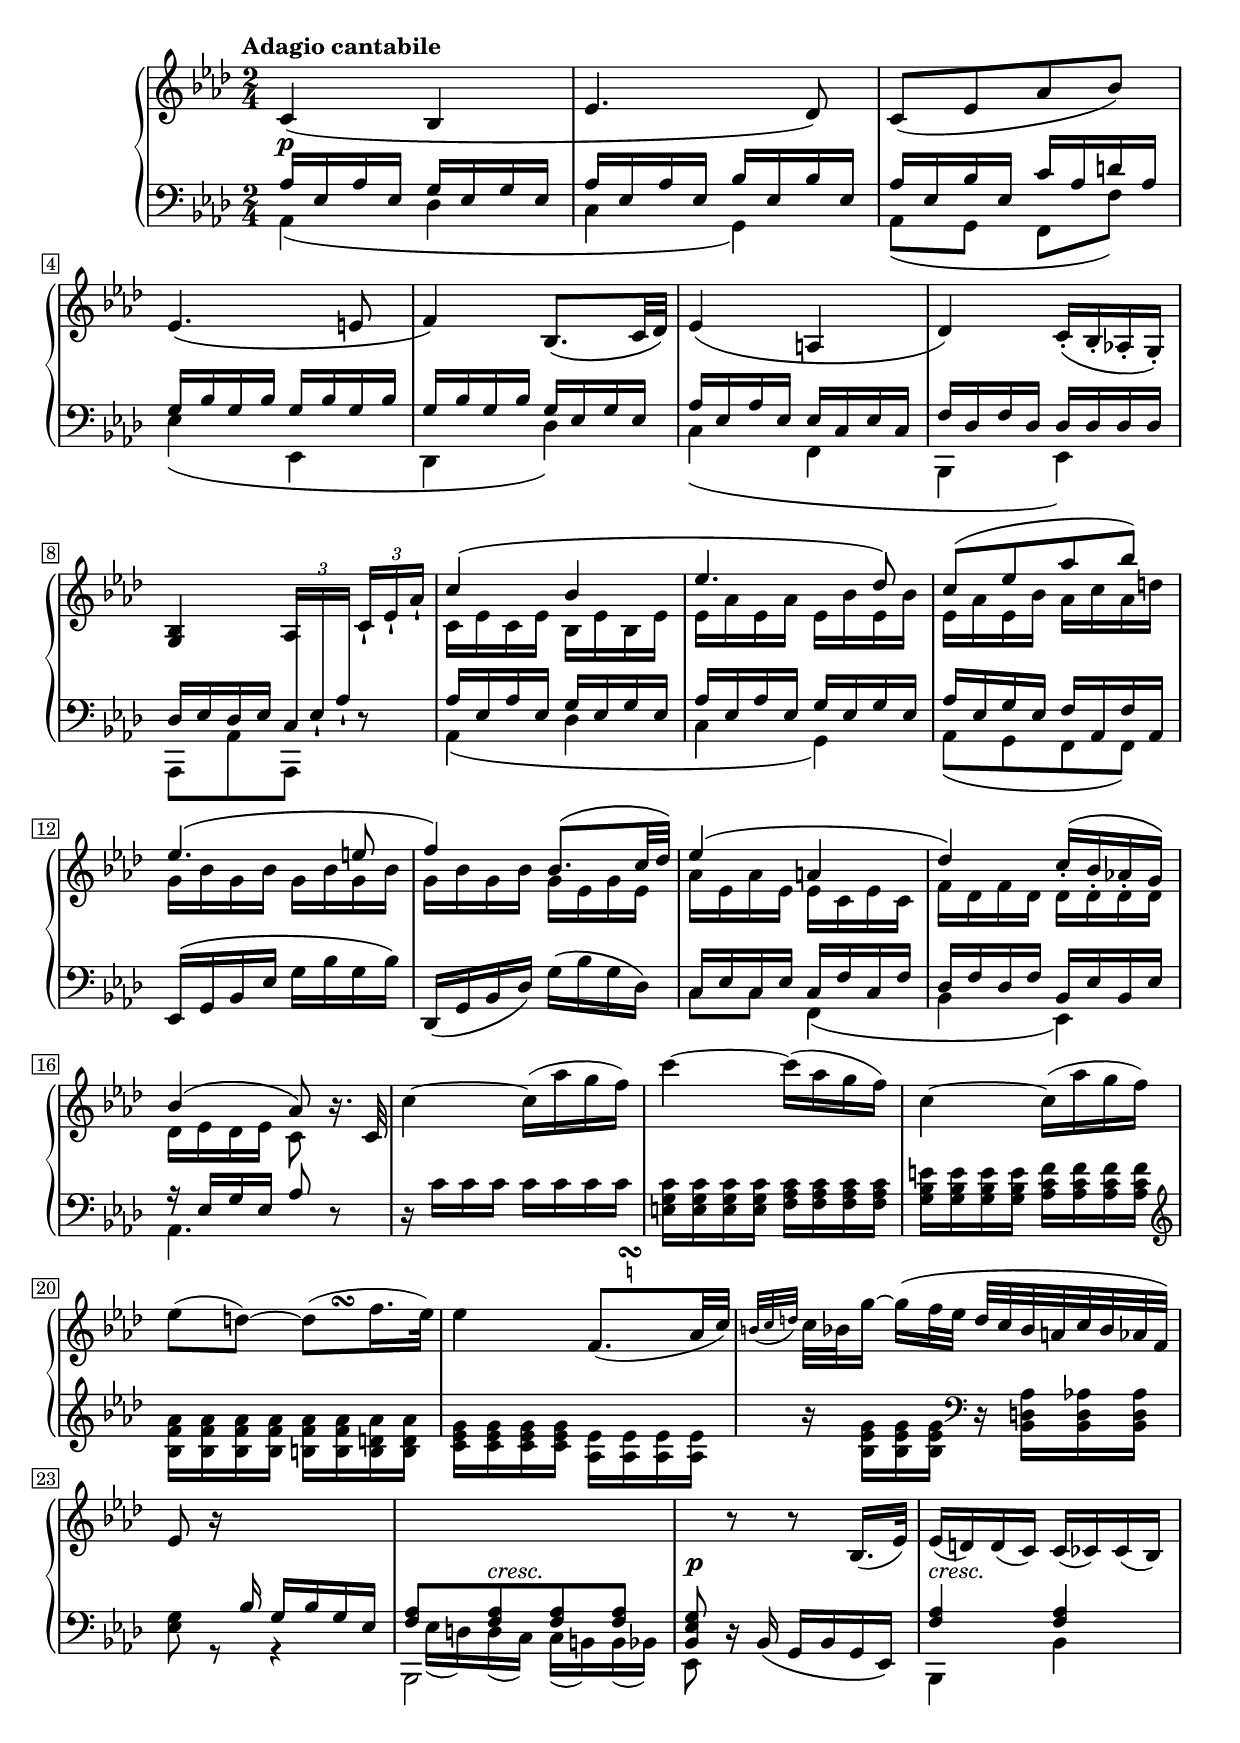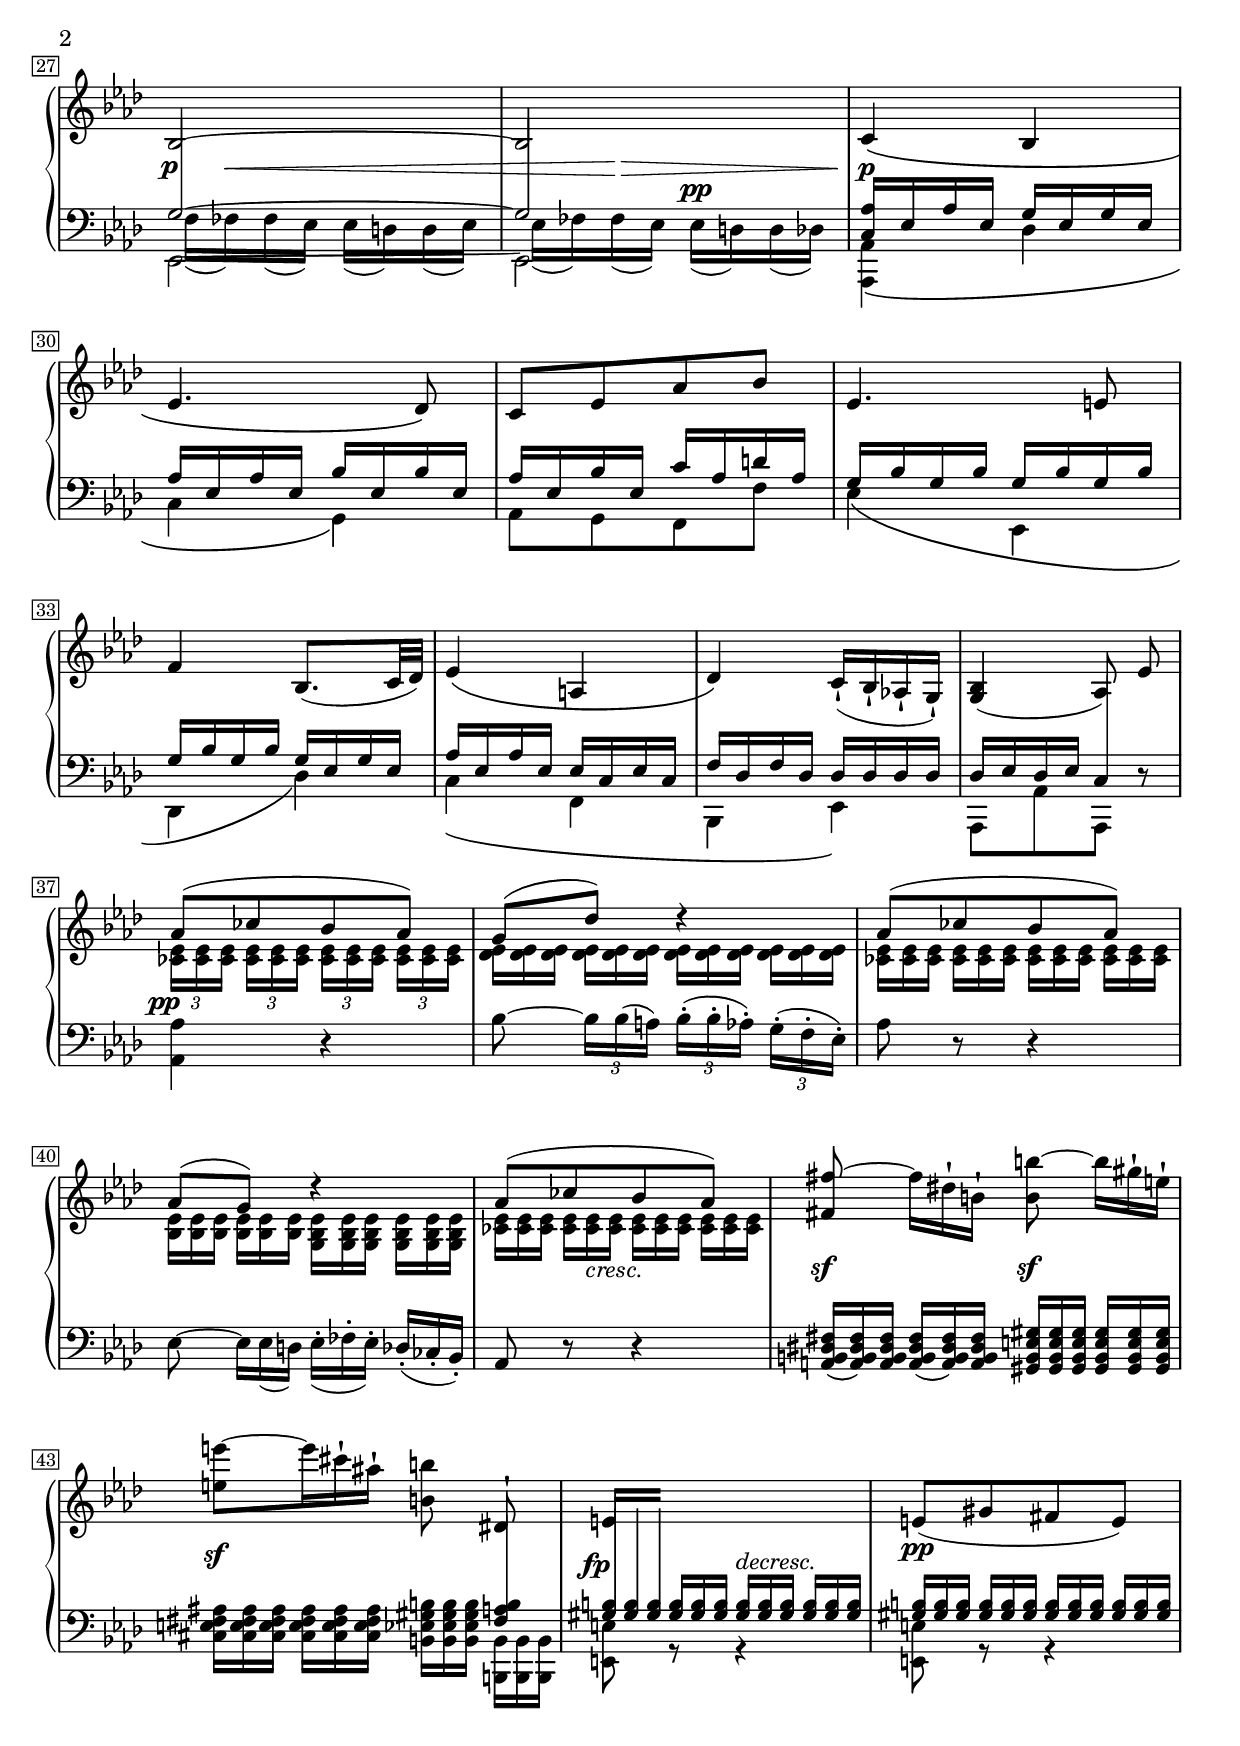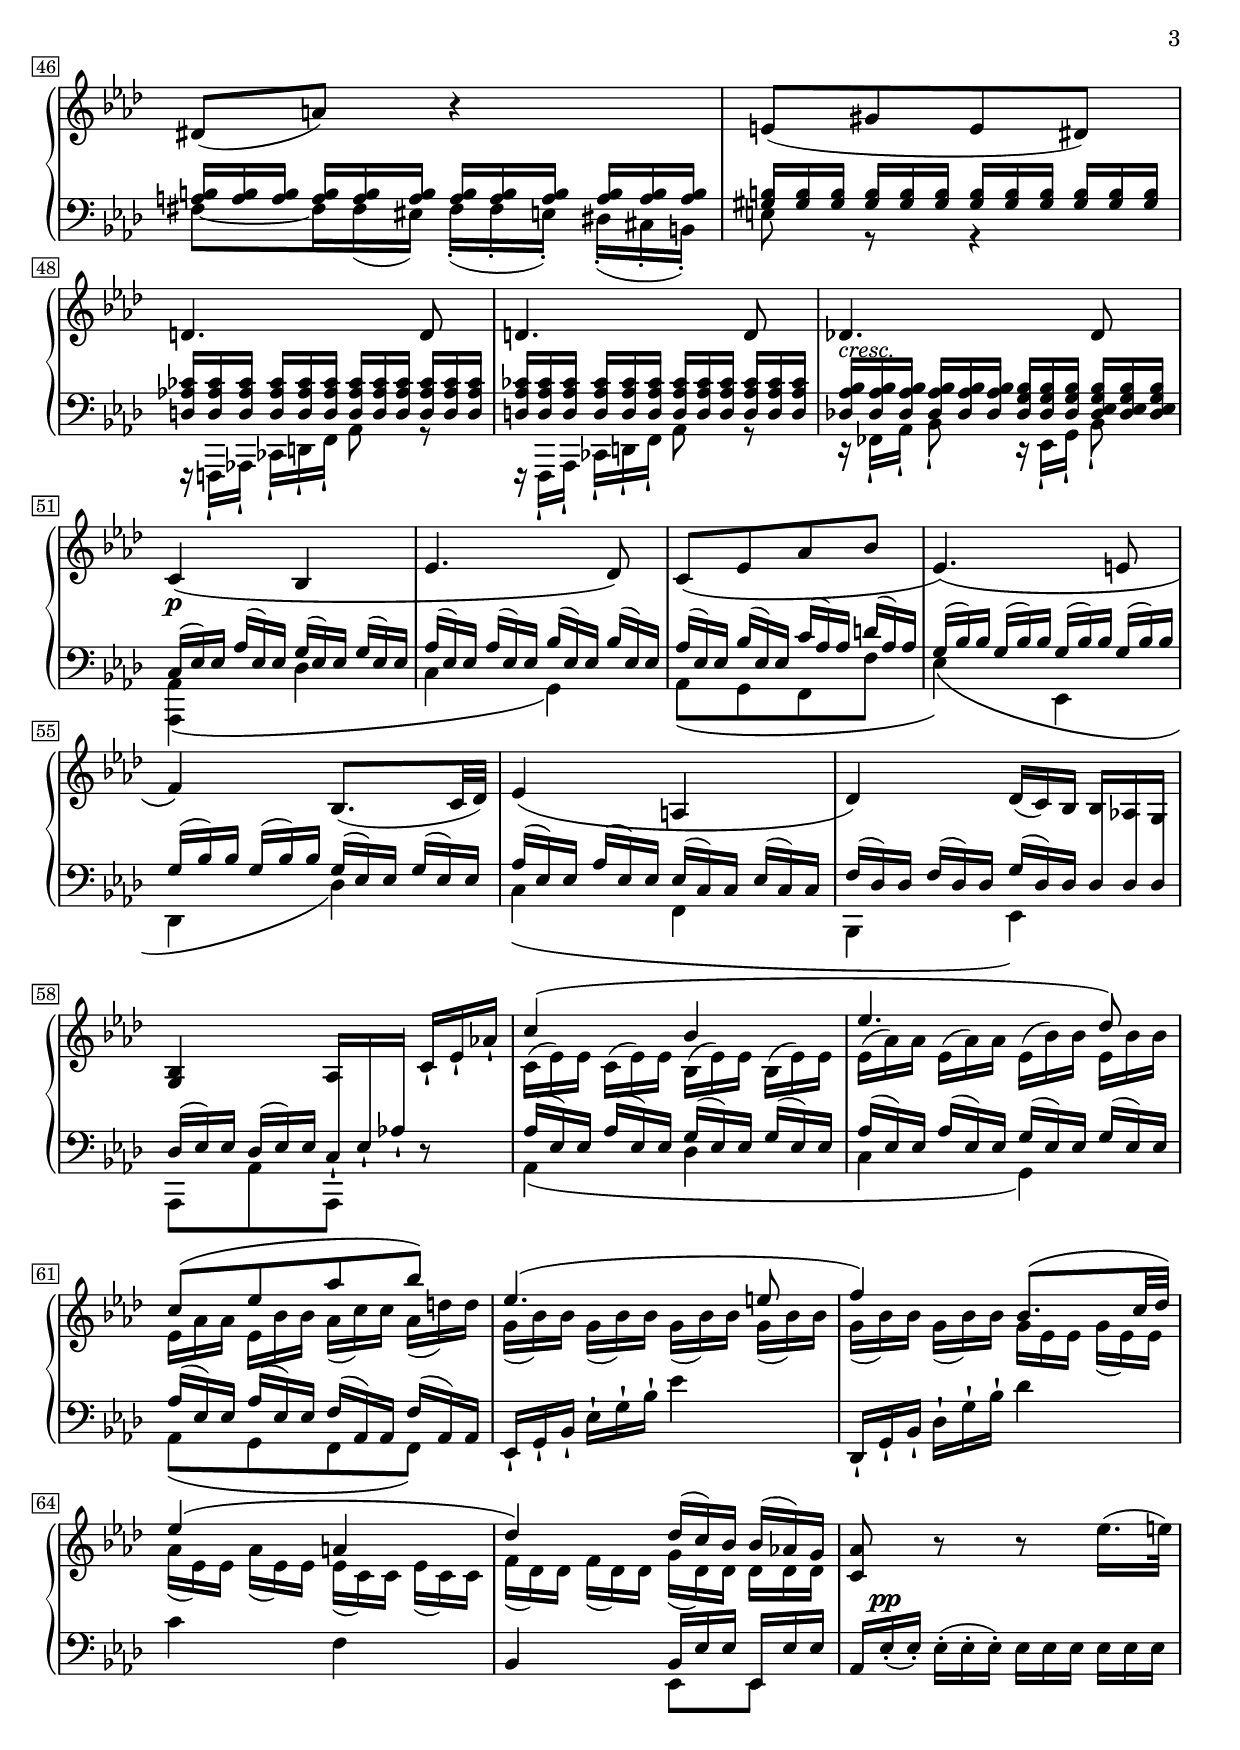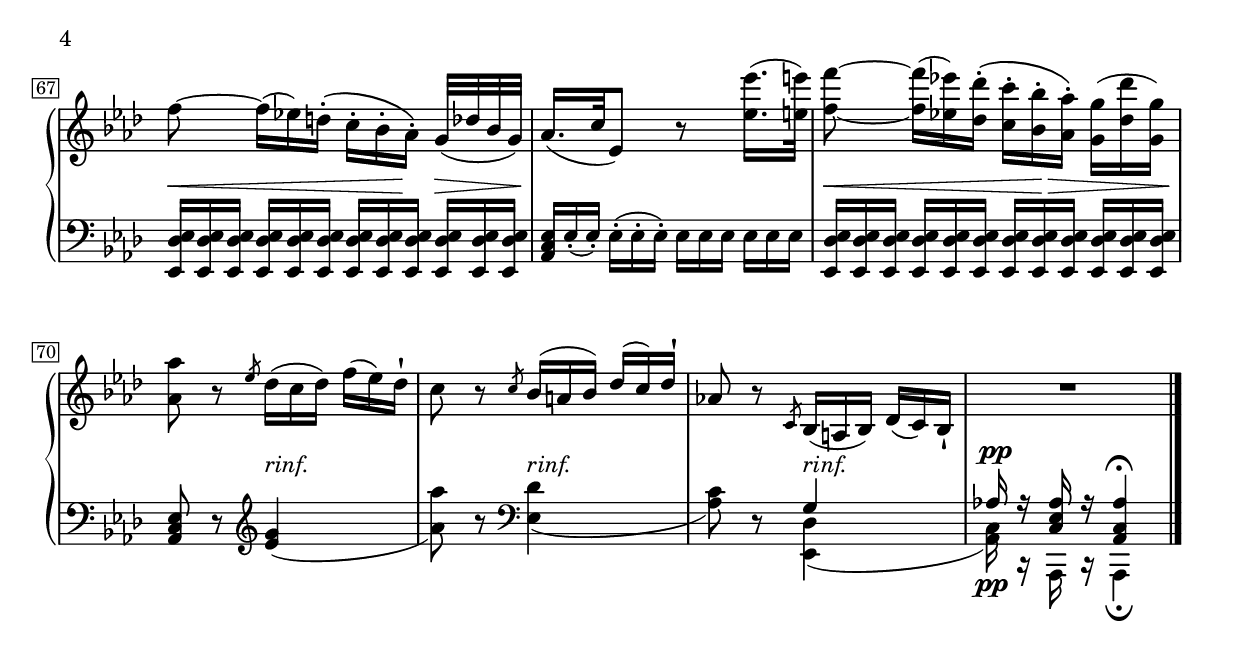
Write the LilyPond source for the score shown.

Global = {
  \key aes \major
  \time 2/4
  \include "../global.ly"
}

bottom = \change Staff = "lower"
top = \change Staff = "upper"
cresc = \markup { "cresc." }
decresc = \markup { "decresc." }
rinf = \markup { "rinf." }

Sopran = \context Voice = "one" \relative c' {
  \voiceOne
  %\override DynamicText.Y-offset = #-2.4
  \override MultiMeasureRest.staff-position = #0
  \override Parentheses.font-size = #1
  \override Rest.staff-position = #0
  \phrasingSlurDown\stemUp\slurDown\tieUp
  \tempo "Adagio cantabile"
  %1
  | c4\( bes
  | ees4. des8\)
  | c8[\( ees aes bes]\)
  | ees,4.\( e8
  %5
  | f4\) bes,8.\( c32 des\)
  | ees4\( a,
  | des\) c16_.\( bes_. aes_. g_.\)
  | <g bes>4
    \override Beam.positions = #'(0.5 . 0.5)
    \tuplet 3/2 { aes16[ \bottom ees_! aes_!] }
    \top \override Beam.positions = #'(2.5 . 2.8)
    \tuplet 3/2 { c_![ ees_! aes_!] }
    \revert Beam.positions
  | \phrasingSlurUp c4\( bes
  %10
  | ees4. des8\)
  | c8[\( ees aes bes]\)
  | ees,4.\( e8
  | f4\) bes,8.\( c32 des\)
  | ees4\( a,
  %15
  | des\) c16_.\( bes_. aes_. g_.\)
  | bes4\( aes8\) r16. c,32
  | \slurNeutral\stemNeutral\tieNeutral
    c'4~ c16( aes' g f)
  | c'4~ c16( aes g f)
  | c4~ c16( aes' g f)
  %20
  | ees8( d~) \after 16 \turn d8( f16. ees32)
  | ees4
    \after 16
    {
      \once\set suggestAccidentals = ##t
      \once\override AccidentalSuggestion.avoid-slur = #'inside
      \once\override AccidentalSuggestion.font-size = -3
      \once\override AccidentalSuggestion.script-priority = -1
      \once \hideNotes
      c!8\turn \noBeam
    }
    f,8.[_( aes32 c)]
  | \grace { \stemUp b( c d!) } \stemNeutral c[ bes g'16~] g\( f32 ees d c bes a c bes aes f\)
  | ees8 r16 \bottom \phrasingSlurNeutral\slurNeutral\stemUp\tieUp bes g[ bes g ees]
  | <f aes>8[ q q q]
  %25
  | <bes, ees g> \top r8 r8 bes'16.( ees32)
  | ees16( d) d( c)  c( ces) ces( bes)
  | bes2~
  | bes
  | c4\( bes
  %30
  | ees4. des8\)
  | c[ ees aes bes]
  | ees,4. e8
  | f4 bes,8.( c32 des)
  | ees4\( a,
  %35
  | des\)  c16_!( bes_! aes_! g_!)
  | <g bes>4( \autoBeamOff aes8) ees' \autoBeamOn
  | aes[^( ces bes aes])
  | \slurUp g( des') d4\rest
  | aes8[( ces bes aes])
  %40
  | aes( g) d'4\rest
  | aes8[( ces bes aes])
  | <fis fis'>8~
    \omit TupletBracket \omit TupletNumber
    \stemNeutral\slurNeutral
    \tuplet 3/2 { fis'16[ dis-! b-!] } <b b'>8~ \tuplet 3/2 { b'16[ gis-! e-!] }
  | <e e'>8~ \tuplet 3/2 { e'16 cis-! ais-! } \autoBeamOff <b, b'>8 dis,-! \autoBeamOn
  | \tuplet 3/2 { \once\omit Flag e16 \hideNotes e e \unHideNotes } s4.
  %45
  | e8[( gis fis e])
  | dis( a') r4
  | e8[( gis e dis])
  | d4. d8
  | d4. d8
  %50
  | des4. des8
    \break
  | c4\( bes
  | ees4. des8\)
  | c[\( ees aes bes]
  | ees,4.\)\( e8
  %55
  | f4\) bes,8.( c32 des)
  | ees4\( a,
  | des\) \tuplet 3/2 { des16[( c) bes] } \tuplet 3/2 { bes[ aes g] }
  | <g bes>4
    \tuplet 3/2 { \once\omit Flag aes16 \hideNotes a a \unHideNotes }
    \tuplet 3/2 { c_![ ees_! aes_!] }
  | \phrasingSlurUp\stemUp\slurUp c4\( bes
  %60
  | ees4. des8\)
  | c8[\( ees aes bes]\)
  | ees,4.\( e8
  | f4\) bes,8.\( c32 des\)
  | ees4\( a,
  %65
  | des\) \tuplet 3/2 { des16[( c) bes] } \tuplet 3/2 { bes[( aes) g] }
  | \stemNeutral\slurNeutral\tieNeutral <c, aes'>8 r r ees'16.( e32)
  | f8~ \tuplet 3/2 { f16[( ees) d-.]\( } \tuplet 3/2 { c-.[ bes-. aes-.]\) } g32[( des' bes g])
  | aes16.( c32 ees,8) r <ees' ees'>16.[( <e e'>32])
  | <f f'>8~ \tuplet 3/2 { q16[( <ees ees'>) <des des'>-.]\( }
    \tuplet 3/2 { <c c'>-.[ <bes bes'>-. <aes aes'>-.]\) } \tuplet 3/2 { <g g'>[( <des' des'> <g, g'>]) }
  %70
  | <aes aes'>8 r \once\stemUp \slashedGrace ees'8 \tuplet 3/2 { des16[( c des]) }
    \tuplet 3/2 { f( ees) des-! }
  | c8 r \stemUp\slurUp
    \slashedGrace c8 \tuplet 3/2 { bes16[( a bes]) } \tuplet 3/2 { des16[( c) des-!] }
  | \stemNeutral\slurNeutral
    aes8 r \slashedGrace c,8 \tuplet 3/2 { bes16[( a bes]) } \tuplet 3/2 { des16[( c) bes_!] }
  | R1*1/2
    \bar "|."
}

Alto = \context Voice = "two" \relative c' {
  \voiceTwo
  \override MultiMeasureRest.staff-position = #0
  \override Rest.staff-position = #0
  \override Stem.cross-staff = ##t
  %1
  | s2*8
  %9
  | c16 ees c ees  bes ees bes ees
  | ees aes ees aes  ees bes' ees, bes'
  | ees, aes ees bes'  aes c aes d
  | g, bes g bes  g bes g bes
  | g bes g bes  g ees g ees
  | aes ees aes ees  ees c ees c
  %15
  | f des f des  des des des des
  | des ees des ees  c8 s
  | s2*10
  %27
  | \bottom \stemUp\tieUp \override Stem.length = #18 g2~
  | g
    \revert Stem.lenght \top
  | s2*8
  %37
  | \stemDown \omit TupletBracket
    \repeat unfold 4 {
      \tuplet 3/2 { <ces ees>16[ q q] }
    }
    \omit TupletNumber
  | \repeat unfold 4 {
      \tuplet 3/2 { <des ees>16[ q q] }
    }
  | \repeat unfold 4 {
      \tuplet 3/2 { <ces ees>16[ q q] }
    }
  %40
  | \repeat unfold 2 {
      \tuplet 3/2 { <bes ees>16[ q q] }
    }
    \repeat unfold 2 {
      \tuplet 3/2 { <g bes ees>16[ q q] }
    }
  | \repeat unfold 4 {
      \tuplet 3/2 { <ces ees>[ q q] }
    }
  | s2*17
  %59
  | \slurUp \repeat unfold 2 { \tuplet 3/2 { c16[( ees) ees] } }
    \repeat unfold 2 { \tuplet 3/2 { bes[( ees) ees] } }
  | \repeat unfold 2 { \tuplet 3/2 { ees[( aes) aes] } }
    \tuplet 3/2 { ees[( bes') bes] } \tuplet 3/2 { ees,[ bes' bes] }
  | \tuplet 3/2 { ees,[ aes aes] } \tuplet 3/2 { ees[ bes' bes] }
    \slurDown \tuplet 3/2 { aes[( c) c] } \tuplet 3/2 { aes[( d) d] }
  | \repeat unfold 4 { \tuplet 3/2 { g,[( bes) bes] } }
  | \repeat unfold 2 { \tuplet 3/2 { g[( bes) bes] } }
    \tuplet 3/2 { g[ ees ees] } \tuplet 3/2 { g[( ees) ees] }
  | \repeat unfold 2 { \tuplet 3/2 { aes[( ees) ees] } }
    \repeat unfold 2 { \tuplet 3/2 { ees[( c) c] } }
  | \repeat unfold 2 { \tuplet 3/2 { f[( des) des] } }
    \tuplet 3/2 { g[( des) des] } \tuplet 3/2 { des[ des des] }
}

Tenor = \context Voice = "three" \relative c {
  \voiceThree
  \override MultiMeasureRest.staff-position = #0
  \override Rest.staff-position = #0
  \override Stem.cross-staff = ##t
%1
  | aes'16 ees aes ees  g ees g ees
  | aes ees aes ees  bes' ees, bes' ees,
  | aes ees bes' ees,  c' aes d aes
  | g bes g bes  g bes g bes
  %5
  | g bes g bes  g ees g ees
  | aes ees aes ees  ees c ees c
  | f des f des  des des des des
  | des ees des ees
    \omit TupletNumber
    \tuplet 3/2 {
      \once\omit Flag \once\override Stem.length = #20 c8
      s4
    }
  | aes'16 ees aes ees  g ees g ees
  %10
  | aes ees aes ees  g ees g ees
  | aes ees g ees  f aes, f' aes,
  | \stemNeutral\phrasingSlurNeutral
    \once\override Beam.positions = #'(3 . 3.5)
    ees\( g bes ees  g bes g bes\)
  | des,,\( g bes des\)  g\( bes g des\)
  | \stemUp c ees c ees  c f c f
  %15
  | des f des f  bes, ees bes ees
  | a\rest ees g ees  aes8 s
  | s2*7
  %24
  | \stemDown\slurDown
    \once\override NoteColumn.force-hshift = #1
    ees16( d) d( c)  c( b) b( bes)
  | s2
  | \stemUp <f' aes>4 q
  | \stemDown
    \once\override NoteColumn.force-hshift = #1.2
    f16( fes) fes( ees)  ees( d) d( ees)
  | \once\override NoteColumn.force-hshift = #1.2
    ees( fes) fes( ees)  ees(^\pp d) d( des)
  | \stemUp <c aes'> ees aes ees  g ees g ees
  %30
  | aes ees aes ees  bes' ees, bes' ees,
  | aes ees bes' ees,  c' aes d aes
  | g bes g bes  g bes g bes
  | g bes g bes  g ees g ees
  | aes ees aes ees  ees c ees c
  %35
  | f des f des  des des des des
  | des ees des ees
    \once\omit Flag \once\override Stem.length = #20 c8
    s
  | s2*6
  %43
  | s4. \once\omit Flag \once\override Stem.length = #20 <fis a b>8
  | \omit Beam
    \override Stem.details.beamed-lengths = #'(6 10 10)
    \tuplet 3/2 {
      <gis b>16[ q q]
    }
    \revert Stem.details.beamed-lengths
    \undo\omit Beam
    \repeat unfold 3 {
      \tuplet 3/2 { <gis b>[ q q] }
    }
  %45
  | \repeat unfold 4 {
      \tuplet 3/2 { <gis b>[ q q] }
    }
  | \repeat unfold 4 {
      \tuplet 3/2 { <a b>[ q q] }
    }
  | \repeat unfold 4 {
      \tuplet 3/2 { <gis b>[ q q] }
    }
  | \tuplet 3/2 { <d aes'! ces>[ q q] }
    \repeat unfold 7 {
      \tuplet 3/2 { <d aes' ces>[ q q] }
    }
  %50
  | \tuplet 3/2 { <des aes' bes>[ q q] } \tuplet 3/2 { <des aes' bes>[ q q] }
    \tuplet 3/2 { <des g bes>[ q q] } \tuplet 3/2 { <des ees g bes>[ q q] }
  | \slurUp
    \tuplet 3/2 { c[( ees) ees] } \tuplet 3/2 { aes[( ees) ees] }
    \repeat unfold 2 { \tuplet 3/2 { g[( ees) ees] } }
  | \repeat unfold 2 { \tuplet 3/2 { aes[( ees) ees] } }
    \repeat unfold 2 { \tuplet 3/2 { bes'[( ees,) ees] } }
  | \tuplet 3/2 { aes[( ees) ees] } \tuplet 3/2 { bes'[( ees,) ees] }
    \tuplet 3/2 { c'[( aes) aes] } \tuplet 3/2 { d[( aes) aes] }
  | \repeat unfold 4 { \tuplet 3/2 { g[( bes) bes] } }
  %55
  | \repeat unfold 2 { \tuplet 3/2 { g[( bes) bes] } }
    \repeat unfold 2 { \tuplet 3/2 { g[( ees) ees] } }
  | \repeat unfold 2 { \tuplet 3/2 { aes[( ees) ees] } }
    \repeat unfold 2 { \tuplet 3/2 { ees[( c) c] } }
  | \repeat unfold 2 { \tuplet 3/2 { f[( des) des] } }
    \tuplet 3/2 { g[( des) des] }
    \once\omit Beam
    \override Stem.details.beamed-lengths = #'(10 10 9)
    \tuplet 3/2 { des des des }
    \revert Stem.details.beamed-lengths
  | \repeat unfold 2 { \tuplet 3/2 { des[( ees) ees] } }
    \omit Beam
    \override Stem.details.beamed-lengths = #'(10 11 8)
    \tuplet 3/2 { c_![ ees_! aes_!] } s8
    \revert Stem.details.beamed-lengths
    \undo\omit Beam
  \repeat unfold 2 {
  | \repeat unfold 2 { \tuplet 3/2 { aes16[( ees) ees] } }
    \repeat unfold 2 { \tuplet 3/2 { g[( ees) ees] } }
  }
  %61
  | \tuplet 3/2 { aes16[( ees) ees] } \tuplet 3/2 { aes16[( ees) ees] }
    \repeat unfold 2 { \tuplet 3/2 { f[( aes,) aes] } }
  | s2*3
  | s4 \once\override Beam.positions = #'(3.6 . 4) \tuplet 3/2 { bes16[ ees ees] }
    \once\override Beam.positions = #'(3.6 . 4)
    \tuplet 3/2 { ees,[ ees' ees] }
  | s2*6
  | s4 g
  | aes16 a\rest <c, ees aes> a'\rest <aes, c aes'>4\fermata
}

Bass = \context Voice = "four" \relative c {
  \voiceFour
  \override MultiMeasureRest.staff-position = #0
  \override Rest.staff-position = #0
  \phrasingSlurDown\stemDown\slurDown\tieDown
  %1
  | aes4\( des
  | c g\)
  | aes8\( g f f'\)
  | ees4\( ees,
  %5
  | des des'\)
  | c\( f,
  | bes, ees\)
  | aes,8[ aes' aes,] r
  | aes'4\( des
  %10
  | c g\)
  | aes8[\( g f f\)]
  | s2*2
  | c'8 c f,4\(
  %15
  | bes ees,\)
  | aes4. r8
  | r16 c' c c  c c c c
  | <e, g c> q q q  <f aes c> q q q
  | <g bes e> q q q  <aes c f> q q q
  %20
  | \clef treble <bes f' aes> q q q  <b f' aes> q <b d aes'> q
  | <c ees g> q q q  <aes ees'> q q q
  | r16 <bes ees g> q q  \clef bass r <bes, d aes'> q q
  | <ees g>8 g,\rest g4\rest
  | \once\override NoteColumn.force-hshift = #-0.6 bes,2
  %25
  | ees8 \stemNeutral r16 bes'\( g bes g ees\)
  | \stemDown\slurNeutral\tieUp bes4 bes'
  | \shiftOff
    \once\shape #'((0 . -0.4) (0 . -1.2) (0 . -1.2) (0 . 0)) Tie
    ees,2~
  | ees
  | <aes, aes'>4\( des'
  %30
  | c g\)
  | aes8[ g f f']
  | ees4\( ees,
  | des des'\)
  | c\( f,
  %35
  | bes, ees\)
  | aes,8[ aes' aes,] r
  | <aes' aes'>4 r
  | bes'8~ \tuplet 3/2 { bes16[ bes( a)] }
    \tuplet 3/2 { bes^.[( bes^. aes^.]) } \tuplet 3/2 { g^.[( f^. ees^.]) }
  | aes8 r r4
  %40
  | \omit TupletBracket \omit TupletNumber
    \slurDown\stemNeutral\tieNeutral
    ees8~ \tuplet 3/2 { ees16[ ees( d)] }
    \tuplet 3/2 { ees^.[( fes^. ees^.]) } \tuplet 3/2 { des-.[( ces-. bes-.]) }
  | aes8 r r4
  | \repeat unfold 2 {
      \tuplet 3/2 { <a b dis fis>16[( q) q] }
    }
    \repeat unfold 2 {
      \tuplet 3/2 { <gis b e gis>[ q q] }
    }
  | \repeat unfold 2 {
      \tuplet 3/2 { <cis e fis ais>[ q q] }
    }
    \tuplet 3/2 { <b ees gis b>[ q q] } \stemDown\tieDown \tuplet 3/2 { <b, b'> q q }
  | <e e'>8 g\rest g4\rest
  %45
  | <e e'>8 g\rest g4\rest
    fis'8~ \tuplet 3/2 { fis16 fis( eis) }
    \tuplet 3/2 { fis-.[( fis-. e-.]) } \tuplet 3/2 { dis-.[( cis-. b-.]) }
  | e8 g,\rest g4\rest
  | \tuplet 3/2 { f,16\rest f!-![ aes!-!] } \tuplet 3/2 { ces-! d-! f-! } aes8 g\rest
  | \tuplet 3/2 { f,16\rest f-![ aes-!] } \tuplet 3/2 { ces-! d-! f-! } aes8 g\rest
  %50
  | \tuplet 3/2 { d16\rest fes-![ aes-!] } bes8-!
    \tuplet 3/2 { d,16\rest ees-![ g-!] } bes8-!
  | <aes, aes'>4\( des'
  | c g\)
  | aes8[\( g f f']
  | ees4\)\( ees,
  %55
  | des des'\)
  | c\( f,
  | bes, ees\)
  | aes,8[ aes' aes,] r
  | aes'4\( des
  %60
  | c g\)
  | aes8[\( g f f]\)
  | \stemNeutral \tuplet 3/2 { ees16-![ g-! bes-!] } \tuplet 3/2 { ees16^! g^! bes^! } ees4
  | \tuplet 3/2 { des,,16-![ g-! bes-!] } \tuplet 3/2 { des16^! g^! bes^! } des4
  | c4 f,
  %65
  | bes, \stemDown ees,8[ ees]
  | \stemNeutral\slurNeutral \tuplet 3/2 { aes16[ ees'-.(^\pp ees-.]) }
    \tuplet 3/2 { ees^.[( ees^. ees^.]) }
    \repeat unfold 2 {
      \tuplet 3/2 { ees[ ees ees] }
    }
  | \repeat unfold 4 {
      \tuplet 3/2 { <ees, des' ees>[ q q] }
    }
  | \tuplet 3/2 { <aes c ees>[ ees'-.( ees-.]) }
    \tuplet 3/2 { ees^.[( ees^. ees^.]) }
    \repeat unfold 2 {
      \tuplet 3/2 { ees[ ees ees] }
    }
  | \repeat unfold 4 {
      \tuplet 3/2 { <ees, des' ees>[ q q] }
    }
  %70
  | <aes c ees>8 r \clef treble <ees'' g>4_(
  | <aes aes'>8) r \clef bass <ees, des'>4_(
  | \stemDown <aes c>8) r <ees, des'>4_(
  | <aes c>16\pp) c,\rest aes c\rest aes4\fermata
    \bar "|."
}

centerDynamics = {
  %1
  | s4\p s
  | s2*22
  %24
  | s8 s8-\cresc s4
  | s4\p s
  | s8-\cresc s4.
  | \once\override Staff.TextScript.extra-offset = #'(-0.5 . 1)
    s16-\markup { \dynamic p } s8.\< s4
  | s8 s16\!\> s s4
  | s4\!\p s
  %30
  | s2*7
  %37
  | s4-\markup { \hspace #-2 \dynamic pp } s
  | s2*3
  | s8 \tuplet 3/2 { s16 s-\cresc s } s4
  | \override Staff.TextScript.extra-offset = #'(-1 . 1)
    s8-\markup { \dynamic sf } s8
    s-\markup { \dynamic sf } s
  | s8-\markup { \dynamic sf } s4.
  | \override Staff.TextScript.extra-offset = #'(-2 . 0)
    s4-\markup { \dynamic fp }
    \revert Staff.TextScript.extra-offset
    s4-\decresc
  %45
  | s4\pp s
  | s2*4
  %50
  | s4-\cresc s
  | s4\p s
  | s2*15
  %67
  | s8\< s \tuplet 3/2 { s16 s\! s } s8\>
  | s4\! s
  | s8\< s \tuplet 3/2 { s16 s\!\> s } s8
  %80
  | s4\! s-\rinf
  | s s-\rinf
  | s s-\rinf
  | s4\pp s
}

\score {
  \new PianoStaff \with { connectArpeggios = ##t }
  <<
    \accidentalStyle Score.piano
    \context Staff = "upper" <<
      \set Staff.midiInstrument = #"acoustic grand"
      \Global
      \clef treble
      \Sopran
      \Alto
    >>
    \context Dynamics <<
      \Global \centerDynamics
    >>
    \context Staff = "lower" <<
      \set Staff.midiInstrument = #"acoustic grand"
      \Global
      \clef bass
      \Tenor
      \Bass
    >>
  >>
  \header {
    composer = #f % "Ludwig van Beethoven"
    opus = #f % "Opus 13"
    title = #f % "Grande Sonate Pathétique"
    subtitle = #f
  }
  \layout {
    \context {
      \PianoStaff
      % More space between staves in the same PianoStaff
      %\override StaffGrouper.staff-staff-spacing.minimum-distance = 14
      \override TextScript.font-shape = #'italic
    }
  }
  \midi {
    \tempo 4 = 100
  }
}
